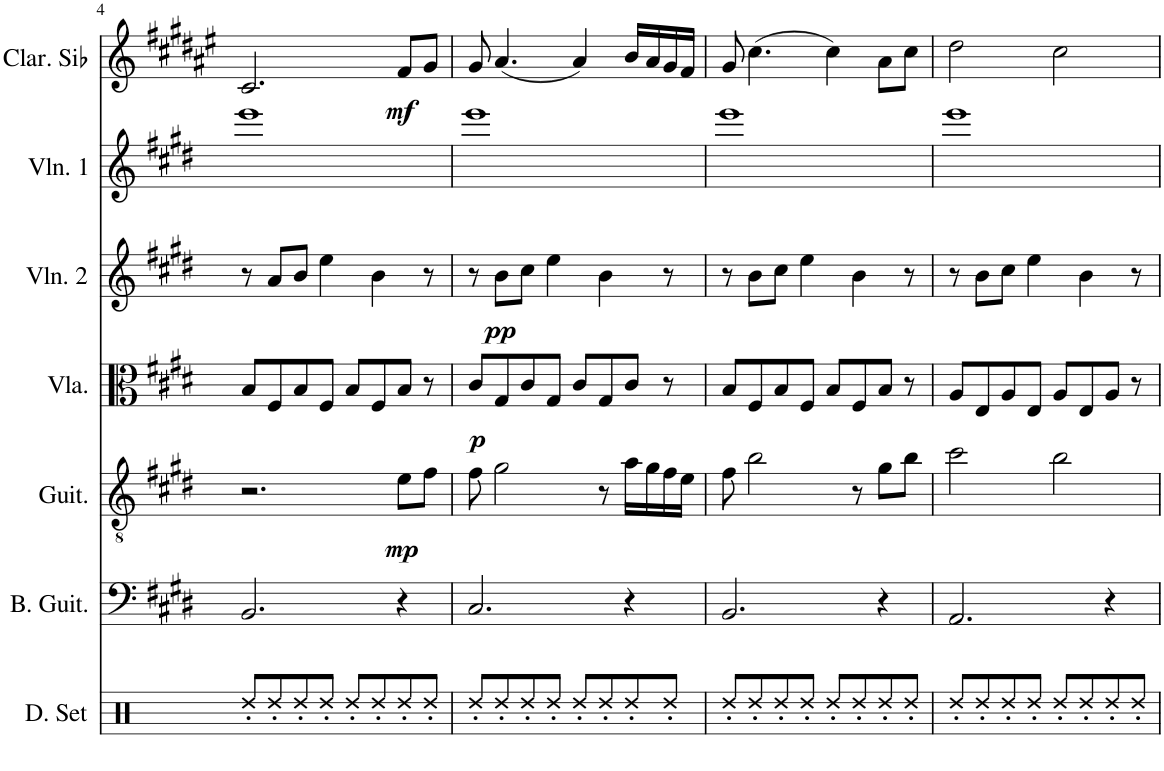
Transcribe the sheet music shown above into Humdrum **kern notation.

**kern	**kern	**kern	**dynam	**kern	**dynam	**kern	**dynam	**kern	**kern	**dynam
*part7	*part6	*part5	*part5	*part4	*part4	*part3	*part3	*part2	*part1	*part1
*staff7	*staff6	*staff5	*staff5	*staff4	*staff4	*staff3	*staff3	*staff2	*staff1	*staff1
*I"Drumset	*I"Bass Guitar	*I"Acoustic Guitar	*	*I"Viola	*	*I"Violin 2	*	*I"Violin 1	*I"Clarinette en Sib	*
*I'D. Set	*I'B. Guit.	*I'Guit.	*	*I'Vla.	*	*I'Vln. 2	*	*I'Vln. 1	*I'Clar. Sib	*
!!LO:PB:g=z
*clefX	*clefF4	*clefGv2	*	*clefC3	*	*clefG2	*	*clefG2	*clefG2	*
*	*Trd7c12	*	*	*	*	*	*	*	*Trd1c2	*
*k[]	*k[f#c#g#d#]	*k[f#c#g#d#]	*	*k[f#c#g#d#]	*	*k[f#c#g#d#]	*	*k[f#c#g#d#]	*k[f#c#g#d#a#e#]	*
*M4/4	*M4/4	*M4/4	*	*M4/4	*	*M4/4	*	*M4/4	*M4/4	*
=4	=4	=4	=4	=4	=4	=4	=4	=4	=4	=4
8Rdd'/L	2.BB/	2.r	.	8B/L	.	8r	.	1eee	2.c#/	.
8Rdd'/	.	.	.	8F#/	.	8a/L	.	.	.	.
8Rdd'/	.	.	.	8B/	.	8b/J	.	.	.	.
8Rdd'/J	.	.	.	8F#/J	.	4ee\	.	.	.	.
8Rdd'/L	.	.	.	8B/L	.	.	.	.	.	.
8Rdd'/	.	.	.	8F#/	.	4b\	.	.	.	.
!	!	!	!LO:DY:b	!	!	!	!	!	!	!LO:DY:b
8Rdd'/	4r	8e\L	mp	8B/J	.	.	.	.	8f#/L	mf
8Rdd'/J	.	8f#\J	.	8r	.	8r	.	.	8g#/J	.
=5	=5	=5	=5	=5	=5	=5	=5	=5	=5	=5
!	!	!	!	!	!LO:DY:b	!	!	!	!	!
8Rdd'/L	2.C#/	8f#\	.	8c#/L	p	8r	.	1eee	8g#/	.
!	!	!	!	!	!	!	!LO:DY:b	!	!	!
8Rdd'/	.	2g#\	.	8G#/	.	8b\L	pp	.	(4.a#/	.
8Rdd'/	.	.	.	8c#/	.	8cc#\J	.	.	.	.
8Rdd'/J	.	.	.	8G#/J	.	4ee\	.	.	.	.
8Rdd'/L	.	.	.	8c#/L	.	.	.	.	4a#/)	.
8Rdd'/	.	8r	.	8G#/	.	4b\	.	.	.	.
8Rdd'/	4r	16a\LL	.	8c#/J	.	.	.	.	16b/LL	.
.	.	16g#\	.	.	.	.	.	.	16a#/	.
8Rdd'/J	.	16f#\	.	8r	.	8r	.	.	16g#/	.
.	.	16e\JJ	.	.	.	.	.	.	16f#/JJ	.
=6	=6	=6	=6	=6	=6	=6	=6	=6	=6	=6
8Rdd'/L	2.BB/	8f#\	.	8B/L	.	8r	.	1eee	8g#/	.
8Rdd'/	.	2b\	.	8F#/	.	8b\L	.	.	(4.cc#\	.
8Rdd'/	.	.	.	8B/	.	8cc#\J	.	.	.	.
8Rdd'/J	.	.	.	8F#/J	.	4ee\	.	.	.	.
8Rdd'/L	.	.	.	8B/L	.	.	.	.	4cc#\)	.
8Rdd'/	.	8r	.	8F#/	.	4b\	.	.	.	.
8Rdd'/	4r	8g#\L	.	8B/J	.	.	.	.	8a#\L	.
8Rdd'/J	.	8b\J	.	8r	.	8r	.	.	8cc#\J	.
=7	=7	=7	=7	=7	=7	=7	=7	=7	=7	=7
8Rdd'/L	2.AA/	2cc#\	.	8A/L	.	8r	.	1eee	2dd#\	.
8Rdd'/	.	.	.	8E/	.	8b\L	.	.	.	.
8Rdd'/	.	.	.	8A/	.	8cc#\J	.	.	.	.
8Rdd'/J	.	.	.	8E/J	.	4ee\	.	.	.	.
8Rdd'/L	.	2b\	.	8A/L	.	.	.	.	2cc#\	.
8Rdd'/	.	.	.	8E/	.	4b\	.	.	.	.
8Rdd'/	4r	.	.	8A/J	.	.	.	.	.	.
8Rdd'/J	.	.	.	8r	.	8r	.	.	.	.
=	=	=	=	=	=	=	=	=	=	=
*-	*-	*-	*-	*-	*-	*-	*-	*-	*-	*-
